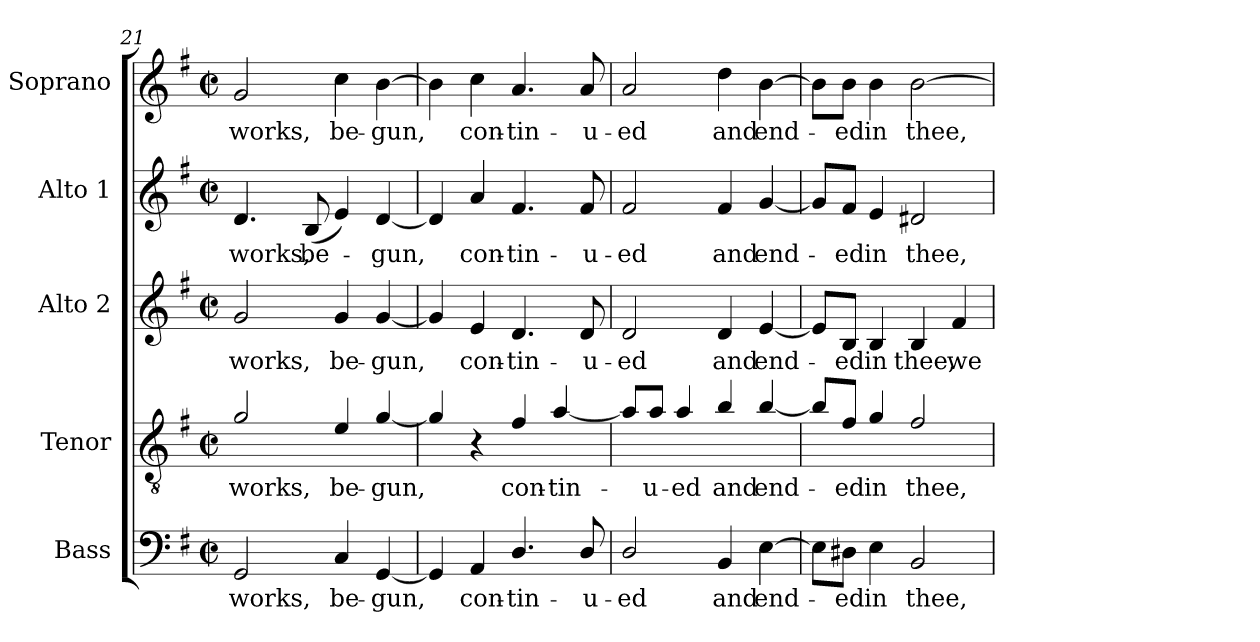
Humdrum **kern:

**kern	**text	**kern	**text	**kern	**text	**kern	**text	**kern	**text
*part5	*part5	*part4	*part4	*part3	*part3	*part2	*part2	*part1	*part1
*staff5	*staff5	*staff4	*staff4	*staff3	*staff3	*staff2	*staff2	*staff1	*staff1
*I"Bass	*	*I"Tenor	*	*I"Alto 2	*	*I"Alto 1	*	*I"Soprano	*
*I'B	*	*I'T.	*	*I'A. 2	*	*I'A. 1	*	*I'S	*
!!LO:PB:g=z
*clefF4	*	*clefGv2	*	*clefG2	*	*clefG2	*	*clefG2	*
*	*	*ITrd7c12	*	*	*	*	*	*	*
*k[f#]	*	*k[f#]	*	*k[f#]	*	*k[f#]	*	*k[f#]	*
*G:	*	*G:	*	*G:	*	*G:	*	*G:	*
*M2/2	*	*M2/2	*	*M2/2	*	*M2/2	*	*M2/2	*
*met(c|)	*	*met(c|)	*	*met(c|)	*	*met(c|)	*	*met(c|)	*
=21	=21	=21	=21	=21	=21	=21	=21	=21	=21
!	!LO:LY:b	!	!	!	!	!	!	!	!
!	!	!	!LO:LY:b	!	!	!	!	!	!
!	!	!	!	!	!LO:LY:b	!	!	!	!
!	!	!	!	!	!	!	!LO:LY:b	!	!
!	!	!	!	!	!	!	!	!	!LO:LY:b
2GG/	works,	2G/	works,	2g/	works,	4.d/	works,	2g/	works,
!	!	!	!	!	!	!	!LO:LY:b	!	!
.	.	.	.	.	.	(8B/	be-	.	.
!	!LO:LY:b	!	!	!	!	!	!	!	!
!	!	!	!LO:LY:b	!	!	!	!	!	!
!	!	!	!	!	!LO:LY:b	!	!	!	!
!	!	!	!	!	!	!	!	!	!LO:LY:b
4C/	be-	4E/	be-	4g/	be-	4e/)	.	4cc\	be-
!	!LO:LY:b	!	!	!	!	!	!	!	!
!	!	!	!LO:LY:b	!	!	!	!	!	!
!	!	!	!	!	!LO:LY:b	!	!	!	!
!	!	!	!	!	!	!	!LO:LY:b	!	!
!	!	!	!	!	!	!	!	!	!LO:LY:b
[<4GG/	gun,	[<4G/	gun,	[<4g/	gun,	[<4d/	gun,	[>4b\	gun,
=22	=22	=22	=22	=22	=22	=22	=22	=22	=22
4GG/]	.	4G/]	.	4g/]	.	4d/]	.	4b\]	.
!	!LO:LY:b	!	!	!	!	!	!	!	!
!	!	!	!	!	!LO:LY:b	!	!	!	!
!	!	!	!	!	!	!	!LO:LY:b	!	!
!	!	!	!	!	!	!	!	!	!LO:LY:b
4AA/	con-	4r	.	4e/	con-	4a/	con-	4cc\	con-
!	!LO:LY:b	!	!	!	!	!	!	!	!
!	!	!	!LO:LY:b	!	!	!	!	!	!
!	!	!	!	!	!LO:LY:b	!	!	!	!
!	!	!	!	!	!	!	!LO:LY:b	!	!
!	!	!	!	!	!	!	!	!	!LO:LY:b
4.D/	-tin-	4F#/	con-	4.d/	-tin-	4.f#/	-tin-	4.a/	-tin-
!	!	!	!LO:LY:b	!	!	!	!	!	!
.	.	[<4A/	-tin-	.	.	.	.	.	.
!	!LO:LY:b	!	!	!	!	!	!	!	!
!	!	!	!	!	!LO:LY:b	!	!	!	!
!	!	!	!	!	!	!	!LO:LY:b	!	!
!	!	!	!	!	!	!	!	!	!LO:LY:b
8D/	-u-	.	.	8d/	-u-	8f#/	-u-	8a/	-u-
=23	=23	=23	=23	=23	=23	=23	=23	=23	=23
!	!LO:LY:b	!	!	!	!	!	!	!	!
!	!	!	!	!	!LO:LY:b	!	!	!	!
!	!	!	!	!	!	!	!LO:LY:b	!	!
!	!	!	!	!	!	!	!	!	!LO:LY:b
2D/	ed	8A/L]	.	2d/	-ed	2f#/	-ed	2a/	-ed
!	!	!	!LO:LY:b	!	!	!	!	!	!
.	.	8A/J	u-	.	.	.	.	.	.
!	!	!	!LO:LY:b	!	!	!	!	!	!
.	.	4A/	-ed	.	.	.	.	.	.
!	!LO:LY:b	!	!	!	!	!	!	!	!
!	!	!	!LO:LY:b	!	!	!	!	!	!
!	!	!	!	!	!LO:LY:b	!	!	!	!
!	!	!	!	!	!	!	!LO:LY:b	!	!
!	!	!	!	!	!	!	!	!	!LO:LY:b
4BB/	and	4B/	and	4d/	and	4f#/	and	4dd\	and
!	!LO:LY:b	!	!	!	!	!	!	!	!
!	!	!	!LO:LY:b	!	!	!	!	!	!
!	!	!	!	!	!LO:LY:b	!	!	!	!
!	!	!	!	!	!	!	!LO:LY:b	!	!
!	!	!	!	!	!	!	!	!	!LO:LY:b
[>4E\	end-	[<4B/	end-	[<4e/	end-	[<4g/	end-	[>4b\	end-
=24	=24	=24	=24	=24	=24	=24	=24	=24	=24
8E\L]	.	8B/L]	.	8e/L]	.	8g/L]	.	8b\L]	.
!	!LO:LY:b	!	!	!	!	!	!	!	!
!	!	!	!LO:LY:b	!	!	!	!	!	!
!	!	!	!	!	!LO:LY:b	!	!	!	!
!	!	!	!	!	!	!	!LO:LY:b	!	!
!	!	!	!	!	!	!	!	!	!LO:LY:b
8D#X\J	ed	8F#/J	ed	8B/J	ed	8f#/J	ed	8b\J	ed
!	!LO:LY:b	!	!	!	!	!	!	!	!
!	!	!	!LO:LY:b	!	!	!	!	!	!
!	!	!	!	!	!LO:LY:b	!	!	!	!
!	!	!	!	!	!	!	!LO:LY:b	!	!
!	!	!	!	!	!	!	!	!	!LO:LY:b
4E\	in	4G/	in	4B/	in	4e/	in	4b\	in
!	!LO:LY:b	!	!	!	!	!	!	!	!
!	!	!	!LO:LY:b	!	!	!	!	!	!
!	!	!	!	!	!LO:LY:b	!	!	!	!
!	!	!	!	!	!	!	!LO:LY:b	!	!
!	!	!	!	!	!	!	!	!	!LO:LY:b
2BB/	thee,	2F#/	thee,	4B/	thee,	2d#X/	thee,	[>2b\	thee,
!	!	!	!	!	!LO:LY:b	!	!	!	!
.	.	.	.	4f#/	we	.	.	.	.
=	=	=	=	=	=	=	=	=	=
*-	*-	*-	*-	*-	*-	*-	*-	*-	*-
